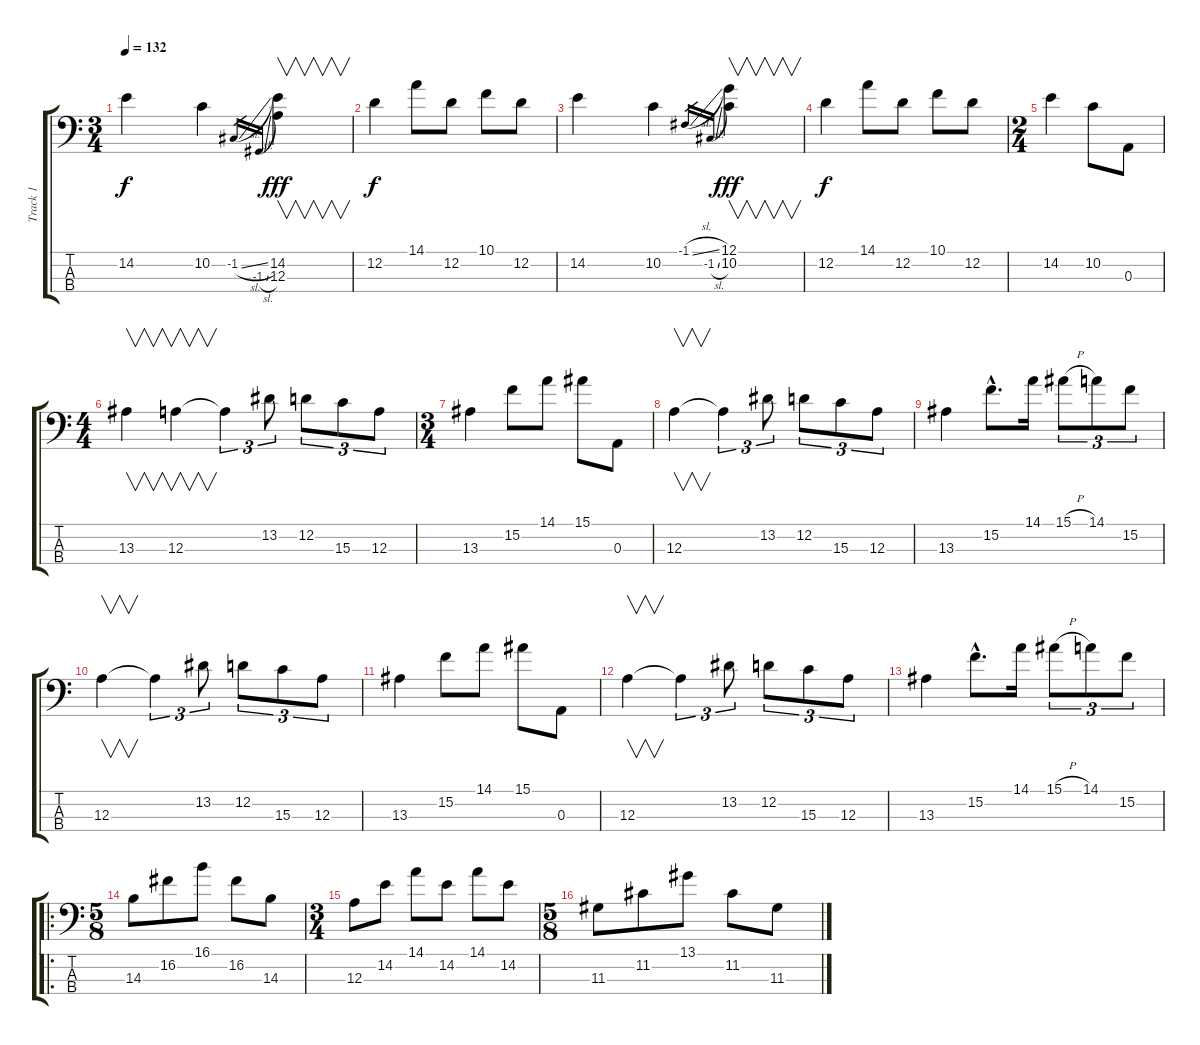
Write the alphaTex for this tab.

\track ("Track 1" "Track 1") {instrument distortionguitar}
\staff {score tabs}
\tuning (G2 D2 A1 E1) {hide}
\ts (3 4)
\tempo 132
\clef f4
\ks c
14.2.4{dy f} 10.2.4 -1.2{sl}.16{gr} -1.3{sl}.16{gr} (14.2 12.3).4{v dy fff} |
12.2.4{dy f} 14.1.8 12.2.8 10.1.8 12.2.8 |
14.2.4 10.2.4 -1.1{sl}.16{gr} -1.2{sl}.16{gr} (12.1 10.2).4{v dy fff} |
12.2.4{dy f} 14.1.8 12.2.8 10.1.8 12.2.8 |
\ts (2 4)
14.2.4 10.2.8 0.3.8 |
\ts (4 4)
13.3.4{v} 12.3.4{v} 12.3{t}.4{tu (3 2)} 13.2.8{tu (3 2)} 12.2.8{tu (3 2)} 15.3.8{tu (3 2)} 12.3.8{tu (3 2)} |
\ts (3 4)
13.3.4 15.2.8 14.1.8 15.1.8 0.3.8 |
12.3.4{v} 12.3{t}.4{tu (3 2)} 13.2.8{tu (3 2)} 12.2.8{tu (3 2)} 15.3.8{tu (3 2)} 12.3.8{tu (3 2)} |
13.3.4 15.2{hac}.8{d} 14.1.16 15.1{h}.8{tu (3 2)} 14.1.8{tu (3 2)} 15.2.8{tu (3 2)} |
12.3.4{v} 12.3{t}.4{tu (3 2)} 13.2.8{tu (3 2)} 12.2.8{tu (3 2)} 15.3.8{tu (3 2)} 12.3.8{tu (3 2)} |
13.3.4 15.2.8 14.1.8 15.1.8 0.3.8 |
12.3.4{v} 12.3{t}.4{tu (3 2)} 13.2.8{tu (3 2)} 12.2.8{tu (3 2)} 15.3.8{tu (3 2)} 12.3.8{tu (3 2)} |
13.3.4 15.2{hac}.8{d} 14.1.16 15.1{h}.8{tu (3 2)} 14.1.8{tu (3 2)} 15.2.8{tu (3 2)} |
\ro
\ts (5 8)
14.3.8 16.2.8 16.1.8 16.2.8 14.3.8 |
\ts (3 4)
12.3.8 14.2.8 14.1.8 14.2.8 14.1.8 14.2.8 |
\ts (5 8)
11.3.8 11.2.8 13.1.8 11.2.8 11.3.8
